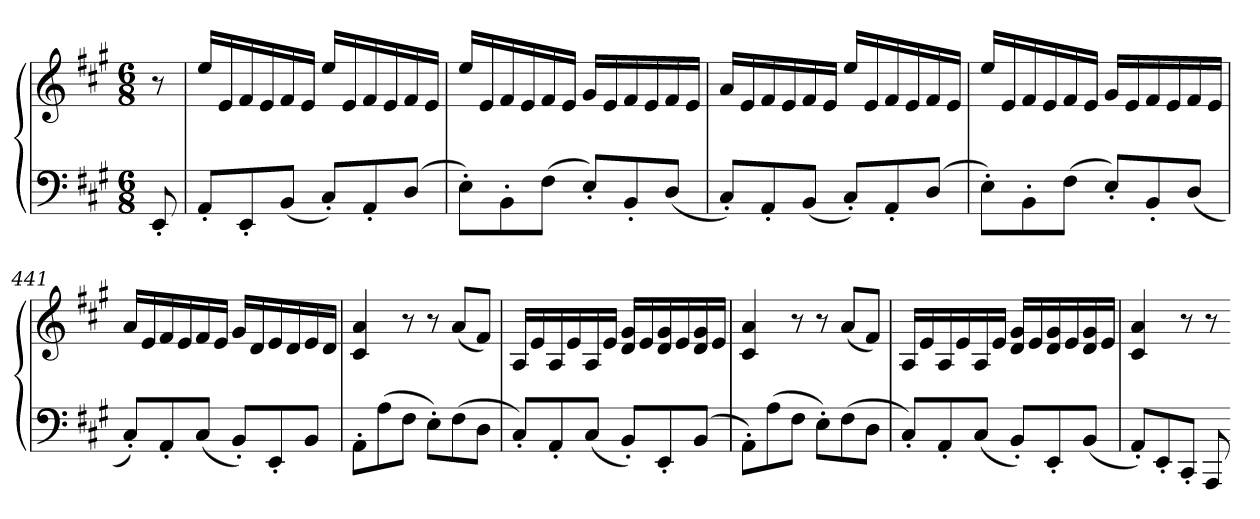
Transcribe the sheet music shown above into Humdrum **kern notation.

**kern	**kern
*part1	*part1
*staff2	*staff1
*clefF4	*clefG2
*k[f#c#g#]	*k[f#c#g#]
*A:	*A:
*M6/8	*M6/8
=	=
8EE'	8r
=437	=437
8AA'L	16eeLL
.	16e
8EE'	16f#
.	16e
(8BBJ	16f#
.	16eJJ
8C#'L)	16eeLL
.	16e
8AA'	16f#
.	16e
(8DJ	16f#
.	16eJJ
=438	=438
8E'L)	16eeLL
.	16e
8BB'	16f#
.	16e
(8F#J	16f#
.	16eJJ
8E'L)	16g#LL
.	16e
8BB'	16f#
.	16e
(8DJ	16f#
.	16eJJ
=439	=439
8C#'L)	16aLL
.	16e
8AA'	16f#
.	16e
(8BBJ	16f#
.	16eJJ
8C#'L)	16eeLL
.	16e
8AA'	16f#
.	16e
(8DJ	16f#
.	16eJJ
=440	=440
8E'L)	16eeLL
.	16e
8BB'	16f#
.	16e
(8F#J	16f#
.	16eJJ
8E'L)	16g#LL
.	16e
8BB'	16f#
.	16e
(8DJ	16f#
.	16eJJ
=441	=441
8C#'L)	16aLL
.	16e
8AA'	16f#
.	16e
(8C#J	16f#
.	16eJJ
8BB'L)	16g#LL
.	16d
8EE'	16e
.	16d
8BBJ	16e
.	16dJJ
=442	=442
8AA'L	4c# 4a
(8A	.
8F#J	8r
8E'L)	8r
(8F#	(8aL
8DJ	8f#J)
=443	=443
8C#'L)	16ALL
.	16e
8AA'	16A
.	16e
(8C#J	16A
.	16eJJ
8BB'L)	16d 16g#LL
.	16e
8EE'	16d 16g#
.	16e
(8BBJ	16d 16g#
.	16eJJ
=444	=444
8AA'L)	4c# 4a
(8A	.
8F#J	8r
8E'L)	8r
(8F#	(8aL
8DJ	8f#J)
=445	=445
8C#'L)	16ALL
.	16e
8AA'	16A
.	16e
(8C#J	16A
.	16eJJ
8BB'L)	16d 16g#LL
.	16e
8EE'	16d 16g#
.	16e
(8BBJ	16d 16g#
.	16eJJ
=446	=446
8AA'L)	4c# 4a
8EE'	.
8CC#'J	8r
8AAA	8r
=-	=-
*-	*-
